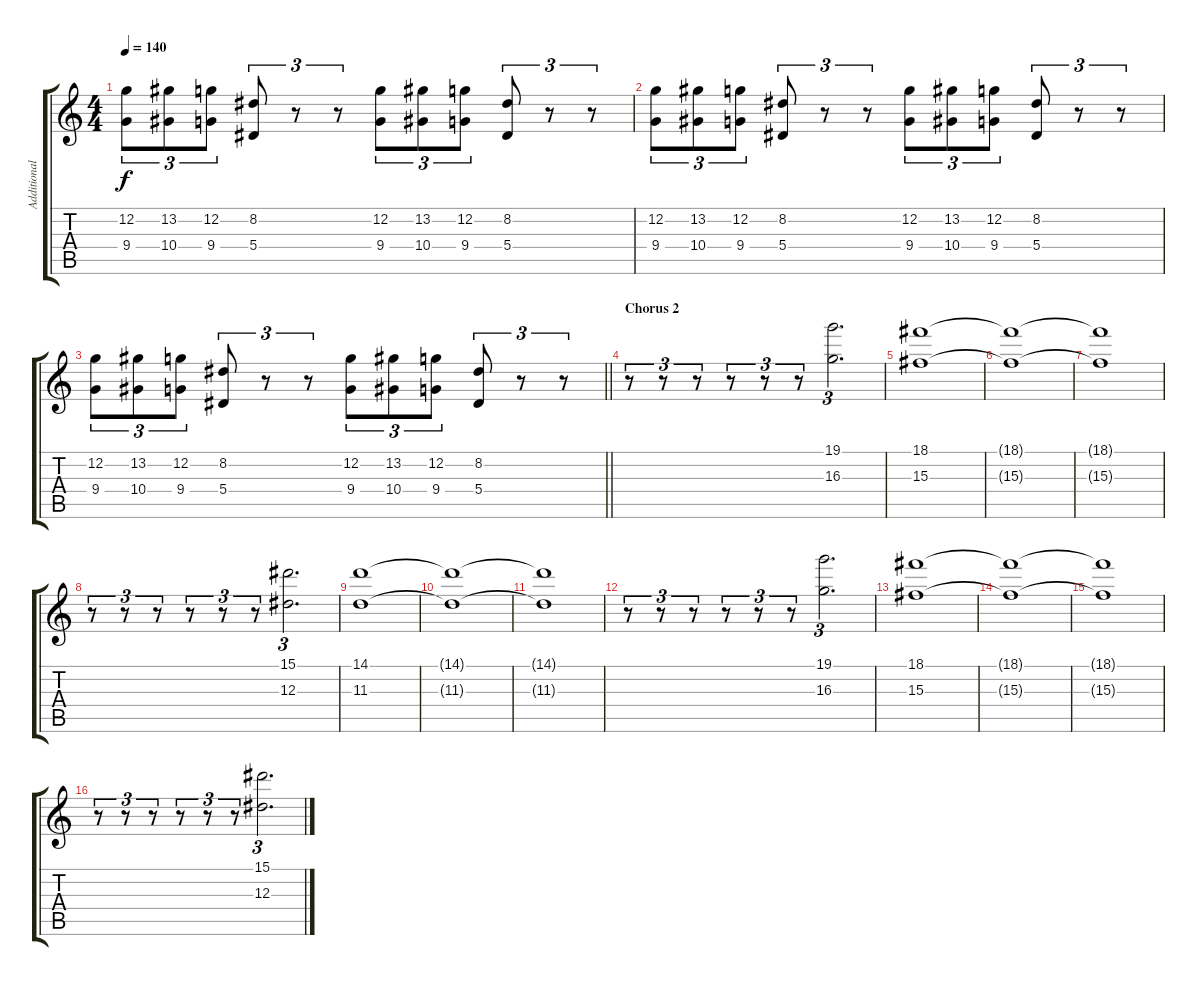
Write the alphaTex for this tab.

\track ("Additional guitar 2/strings" "Additional") {instrument overdrivenguitar}
\staff {score tabs}
\tuning (C4 G3 Eb3 Bb2 F2 C2) {hide}
\ts (4 4)
\tempo 140
\clef g2
\ks c
(12.2 9.4).8{tu (3 2) dy f} (13.2 10.4).8{tu (3 2)} (12.2 9.4).8{tu (3 2)} (8.2 5.4).8{tu (3 2)} r.8{tu (3 2)} r.8{tu (3 2)} (12.2 9.4).8{tu (3 2)} (13.2 10.4).8{tu (3 2)} (12.2 9.4).8{tu (3 2)} (8.2 5.4).8{tu (3 2)} r.8{tu (3 2)} r.8{tu (3 2)} |
(12.2 9.4).8{tu (3 2)} (13.2 10.4).8{tu (3 2)} (12.2 9.4).8{tu (3 2)} (8.2 5.4).8{tu (3 2)} r.8{tu (3 2)} r.8{tu (3 2)} (12.2 9.4).8{tu (3 2)} (13.2 10.4).8{tu (3 2)} (12.2 9.4).8{tu (3 2)} (8.2 5.4).8{tu (3 2)} r.8{tu (3 2)} r.8{tu (3 2)} |
\barLineRight lightlight
(12.2 9.4).8{tu (3 2)} (13.2 10.4).8{tu (3 2)} (12.2 9.4).8{tu (3 2)} (8.2 5.4).8{tu (3 2)} r.8{tu (3 2)} r.8{tu (3 2)} (12.2 9.4).8{tu (3 2)} (13.2 10.4).8{tu (3 2)} (12.2 9.4).8{tu (3 2)} (8.2 5.4).8{tu (3 2)} r.8{tu (3 2)} r.8{tu (3 2)} |
\section ("" "Chorus 2")
r.8{tu (3 2)} r.8{tu (3 2)} r.8{tu (3 2)} r.8{tu (3 2)} r.8{tu (3 2)} r.8{tu (3 2)} (19.1 16.3).2{d tu (3 2)} |
(18.1 15.3).1 |
(18.1{t} 15.3{t}).1 |
(18.1{t} 15.3{t}).1 |
r.8{tu (3 2)} r.8{tu (3 2)} r.8{tu (3 2)} r.8{tu (3 2)} r.8{tu (3 2)} r.8{tu (3 2)} (15.1 12.3).2{d tu (3 2)} |
(14.1 11.3).1 |
(14.1{t} 11.3{t}).1 |
(14.1{t} 11.3{t}).1 |
r.8{tu (3 2)} r.8{tu (3 2)} r.8{tu (3 2)} r.8{tu (3 2)} r.8{tu (3 2)} r.8{tu (3 2)} (19.1 16.3).2{d tu (3 2)} |
(18.1 15.3).1 |
(18.1{t} 15.3{t}).1 |
(18.1{t} 15.3{t}).1 |
r.8{tu (3 2)} r.8{tu (3 2)} r.8{tu (3 2)} r.8{tu (3 2)} r.8{tu (3 2)} r.8{tu (3 2)} (15.1 12.3).2{d tu (3 2)}
